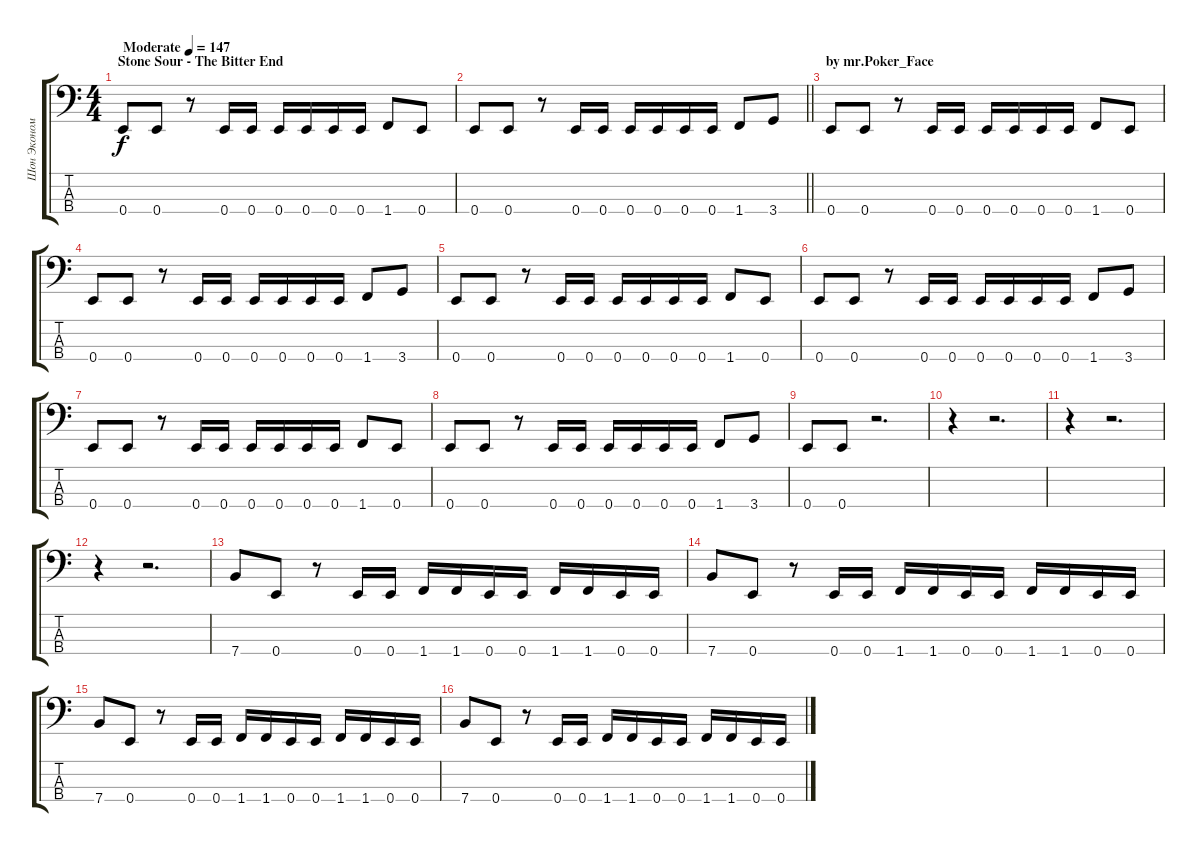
\track ("Шон Экономаки" "Шон Эконом") {instrument electricbasspick}
\staff {score tabs}
\tuning (G2 D2 A1 E1) {hide}
\ts (4 4)
\section ("" "Stone Sour - The Bitter End")
\tempo (147 "Moderate")
\clef f4
\ks c
0.4.8{dy f instrument electricbasspick} 0.4.8 r.8 0.4.16 0.4.16 0.4.16 0.4.16 0.4.16 0.4.16 1.4.8 0.4.8 |
\barLineRight lightlight
0.4.8 0.4.8 r.8 0.4.16 0.4.16 0.4.16 0.4.16 0.4.16 0.4.16 1.4.8 3.4.8 |
\section ("" "by mr.Poker_Face")
0.4.8 0.4.8 r.8 0.4.16 0.4.16 0.4.16 0.4.16 0.4.16 0.4.16 1.4.8 0.4.8 |
0.4.8 0.4.8 r.8 0.4.16 0.4.16 0.4.16 0.4.16 0.4.16 0.4.16 1.4.8 3.4.8 |
0.4.8 0.4.8 r.8 0.4.16 0.4.16 0.4.16 0.4.16 0.4.16 0.4.16 1.4.8 0.4.8 |
0.4.8 0.4.8 r.8 0.4.16 0.4.16 0.4.16 0.4.16 0.4.16 0.4.16 1.4.8 3.4.8 |
0.4.8 0.4.8 r.8 0.4.16 0.4.16 0.4.16 0.4.16 0.4.16 0.4.16 1.4.8 0.4.8 |
0.4.8 0.4.8 r.8 0.4.16 0.4.16 0.4.16 0.4.16 0.4.16 0.4.16 1.4.8 3.4.8 |
0.4.8 0.4.8 r.2{d} |
r.4 r.2{d} |
r.4 r.2{d} |
r.4 r.2{d} |
7.4.8 0.4.8 r.8 0.4.16 0.4.16 1.4.16 1.4.16 0.4.16 0.4.16 1.4.16 1.4.16 0.4.16 0.4.16 |
7.4.8 0.4.8 r.8 0.4.16 0.4.16 1.4.16 1.4.16 0.4.16 0.4.16 1.4.16 1.4.16 0.4.16 0.4.16 |
7.4.8 0.4.8 r.8 0.4.16 0.4.16 1.4.16 1.4.16 0.4.16 0.4.16 1.4.16 1.4.16 0.4.16 0.4.16 |
7.4.8 0.4.8 r.8 0.4.16 0.4.16 1.4.16 1.4.16 0.4.16 0.4.16 1.4.16 1.4.16 0.4.16 0.4.16
